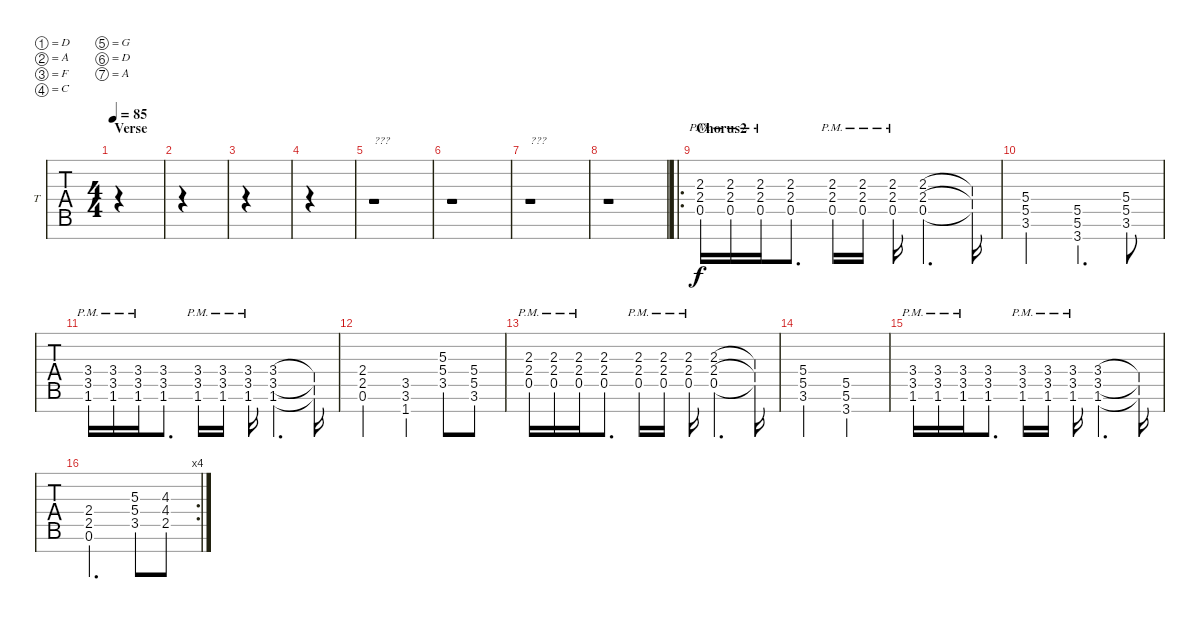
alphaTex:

\defaultSystemsLayout 4
\bracketExtendMode groupsimilarinstruments
\firstSystemTrackNameOrientation horizontal
\otherSystemsTrackNameOrientation horizontal
\track ("Guitar-1" "T") {solo instrument overdrivenguitar}
\staff {tabs}
\tuning (D4 A3 F3 C3 G2 D2 A1)
\ts (4 4)
\section ("" "Verse")
\tempo 85
\clef g2
\scale
1.03909
\ks c
|
\scale
0.960908 |
\scale
1.03909 |
\scale
0.960908 |
\scale
1.03909 r.1{txt "???"} |
\scale
0.960908 r.1 |
\scale
1.03909 r.1{txt "???"} |
\scale
0.960908 r.1 |
\ro
\section ("" "Chorus2")
\scale
1.03909 (0.5{pm} 2.3{pm} 2.4{pm}).16 (0.5{pm} 2.3{pm} 2.4{pm}).16 (0.5{pm} 2.4{pm} 2.3{pm}).16 (0.5 2.3 2.4).8{d} (0.5{pm} 2.4 2.3).16 (0.5{pm} 2.3 2.4).16 (0.5{pm} 2.4 2.3).16 (0.5 2.4 2.3).4{d} (0.5{t} 2.3{t} 2.4{t}).16 |
\scale
0.960908 (3.6 5.5 5.4).2 (3.7 5.6 5.5).4{d} (3.6 5.5 5.4).8 |
\scale
1.03909 (3.5{pm} 3.4{pm} 1.6).16 (3.5{pm} 3.4{pm} 1.6).16 (3.5{pm} 3.4{pm} 1.6).16 (3.5 3.4 1.6).8{d} (3.5{pm} 3.4{pm} 1.6).16 (3.5{pm} 3.4{pm} 1.6).16 (3.5{pm} 3.4{pm} 1.6).16 (3.5 3.4 1.6).4{d} (3.5{t} 3.4{t} 1.6{t}).16 |
\scale
0.960908 (0.6 2.5 2.4).2 (3.6 3.5 1.7).4 (3.5 5.4 5.3).8 (3.6 5.5 5.4).8 |
\scale
1.03909 (0.5{pm} 2.3{pm} 2.4{pm}).16 (0.5{pm} 2.3{pm} 2.4{pm}).16 (0.5{pm} 2.3{pm} 2.4{pm}).16 (0.5 2.3 2.4).8{d} (0.5{pm} 2.3{pm} 2.4{pm}).16 (0.5{pm} 2.3{pm} 2.4{pm}).16 (0.5{pm} 2.3{pm} 2.4{pm}).16 (0.5 2.3 2.4).4{d} (0.5{t} 2.3{t} 2.4{t}).16 |
\scale
0.960908 (3.6 5.5 5.4).2 (3.7 5.6 5.5).2 |
\scale
1.03909 (1.6{pm} 3.5{pm} 3.4{pm}).16 (1.6{pm} 3.5{pm} 3.4{pm}).16 (1.6{pm} 3.5{pm} 3.4{pm}).16 (1.6 3.5 3.4).8{d} (1.6{pm} 3.5{pm} 3.4{pm}).16 (1.6{pm} 3.5{pm} 3.4{pm}).16 (1.6{pm} 3.5{pm} 3.4{pm}).16 (1.6 3.5 3.4).4{d} (1.6{t} 3.5{t} 3.4{t}).16 |
\rc 4
\scale
0.960908 (0.6 2.5 2.4).2{d} (3.5 5.4 5.3).8 (2.5 4.4 4.3).8
